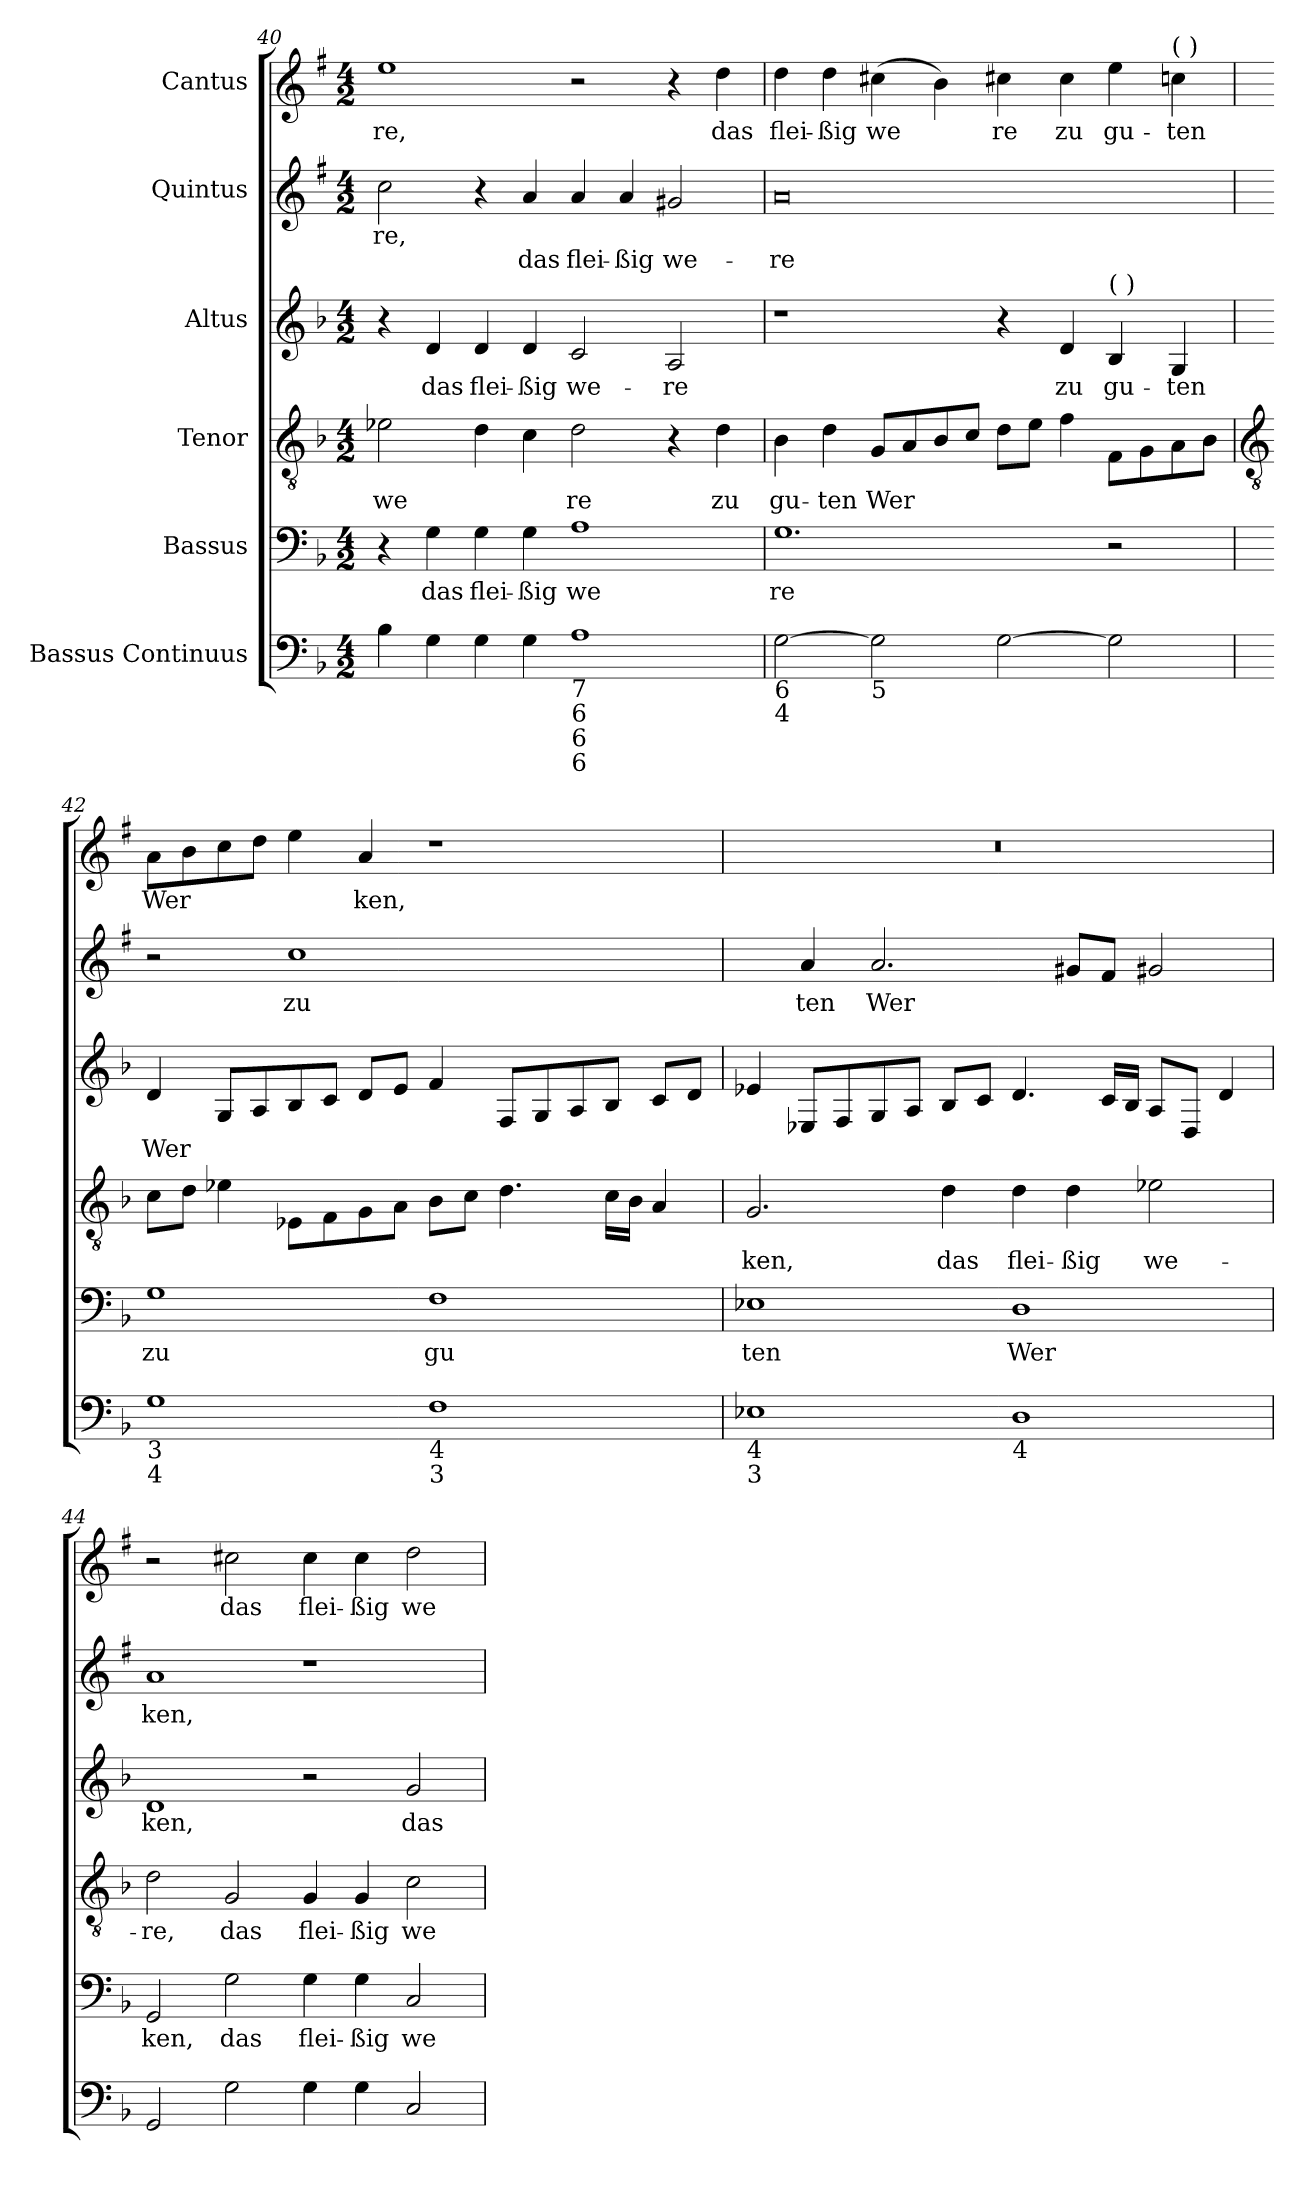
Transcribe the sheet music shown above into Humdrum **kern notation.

**kern	**kern	**text	**kern	**text	**kern	**text	**kern	**text	**text	**kern	**text
*part6	*part5	*part5	*part4	*part4	*part3	*part3	*part2	*part2	*part2	*part1	*part1
*staff6	*staff5	*staff5	*staff4	*staff4	*staff3	*staff3	*staff2	*staff2	*staff2	*staff1	*staff1
*I"Bassus Continuus	*I"Bassus	*	*I"Tenor	*	*I"Altus	*	*I"Quintus	*	*	*I"Cantus	*
!!LO:LB:g=z
*clefF4	*clefF4	*	*clefGv2	*	*clefG2	*	*clefG2	*	*	*clefG2	*
*	*	*	*	*	*	*	*ITrd1c2	*	*	*ITrd1c2	*
*k[b-]	*k[b-]	*	*k[b-]	*	*k[b-]	*	*k[b-]	*	*	*k[b-]	*
*F:	*F:	*	*F:	*	*F:	*	*F:	*	*	*F:	*
*M4/2	*M4/2	*	*M4/2	*	*M4/2	*	*M4/2	*	*	*M4/2	*
=40	=40	=40	=40	=40	=40	=40	=40	=40	=40	=40	=40
!	!	!	!	!LO:LY:b	!	!	!	!LO:LY:b	!	!	!LO:LY:b
4B-	4r	.	2e-X	we	4r	.	2b-	-re,	.	1dd	re,
!	!	!LO:LY:b	!	!	!	!LO:LY:b	!	!	!	!	!
4G	4G	das	.	.	4d	das	.	.	.	.	.
!	!	!LO:LY:b	!	!	!	!LO:LY:b	!	!	!	!	!
4G	4G	flei-	4d	.	4d	flei-	4r	.	.	.	.
!	!	!LO:LY:b	!	!	!	!LO:LY:b	!	!	!LO:LY:b	!	!
4G	4G	-ßig	4c	.	4d	-ßig	4g	.	das	.	.
!LO:TX:b:t=7	!	!	!	!	!	!	!	!	!	!	!
!LO:TX:b:t=6	!	!	!	!	!	!	!	!	!	!	!
!LO:TX:b:t=6	!	!	!	!	!	!	!	!	!	!	!
!LO:TX:b:t=6	!	!	!	!	!	!	!	!	!	!	!
!	!	!LO:LY:b	!	!LO:LY:b	!	!LO:LY:b	!	!	!LO:LY:b	!	!
1A	1A	we	2d	re	2c	we-	4g	.	flei-	2r	.
!	!	!	!	!	!	!	!	!	!LO:LY:b	!	!
.	.	.	.	.	.	.	4g	.	-ßig	.	.
!	!	!	!	!	!	!LO:LY:b	!	!	!LO:LY:b	!	!
.	.	.	4r	.	2A	-re	2f#X	.	we-	4r	.
!	!	!	!	!LO:LY:b	!	!	!	!	!	!	!LO:LY:b
.	.	.	4d	zu	.	.	.	.	.	4cc	das
=41	=41	=41	=41	=41	=41	=41	=41	=41	=41	=41	=41
!LO:TX:b:t=6\n4	!	!	!	!	!	!	!	!	!	!	!
!	!	!LO:LY:b	!	!LO:LY:b	!	!	!	!	!LO:LY:b	!	!LO:LY:b
[2G	1.G	re	4B-	gu-	1r	.	0g	.	-re	4cc	flei-
!	!	!	!	!LO:LY:b	!	!	!	!	!	!	!LO:LY:b
.	.	.	4d	-ten	.	.	.	.	.	4cc	-ßig
!LO:TX:b:t=5	!	!	!	!	!	!	!	!	!	!	!
!	!	!	!	!LO:LY:b	!	!	!	!	!	!	!LO:LY:b
2G]	.	.	8GL	Wer	.	.	.	.	.	(>4bn	we
.	.	.	8A	.	.	.	.	.	.	.	.
.	.	.	8B-	.	.	.	.	.	.	4a)	.
.	.	.	8cJ	.	.	.	.	.	.	.	.
!	!	!	!	!	!	!	!	!	!	!	!LO:LY:b
[2G	.	.	8dL	.	4r	.	.	.	.	4bn	re
.	.	.	8eJ	.	.	.	.	.	.	.	.
!	!	!	!	!	!	!LO:LY:b	!	!	!	!	!LO:LY:b
.	.	.	4f	.	4d	zu	.	.	.	4b	zu
!	!	!	!	!	!LO:TX:a:t=(  )	!	!	!	!	!	!
!	!	!	!	!	!	!LO:LY:b	!	!	!	!	!LO:LY:b
2G]	2r	.	8F\L	.	4B-	gu-	.	.	.	4dd	gu-
.	.	.	8G\	.	.	.	.	.	.	.	.
!	!	!	!	!	!	!	!	!	!	!LO:TX:a:t=(  )	!
!	!	!	!	!	!	!LO:LY:b	!	!	!	!	!LO:LY:b
.	.	.	8A\	.	4G	-ten	.	.	.	4b-	-ten
.	.	.	8B-\J	.	.	.	.	.	.	.	.
!!LO:LB:g=z
=42	=42	=42	=42	=42	=42	=42	=42	=42	=42	=42	=42
*	*	*	*clefGv2	*	*	*	*	*	*	*	*
!LO:TX:b:t=3	!	!	!	!	!	!	!	!	!	!	!
!LO:TX:b:t=4	!	!	!	!	!	!	!	!	!	!	!
!	!	!LO:LY:b	!	!	!	!LO:LY:b	!	!	!	!	!LO:LY:b
1G	1G	zu	8cL	.	4d	Wer	2r	.	.	8gL	Wer
.	.	.	8dJ	.	.	.	.	.	.	8a	.
.	.	.	4e-X	.	8GL	.	.	.	.	8b-	.
.	.	.	.	.	8A	.	.	.	.	8ccJ	.
!	!	!	!	!	!	!	!	!LO:LY:b	!	!	!
.	.	.	8E-X\L	.	8B-	.	1b-	zu	.	4dd	.
.	.	.	8F\	.	8cJ	.	.	.	.	.	.
!	!	!	!	!	!	!	!	!	!	!	!LO:LY:b
.	.	.	8G\	.	8dL	.	.	.	.	4g	ken,
.	.	.	8A\J	.	8eJ	.	.	.	.	.	.
!LO:TX:b:t=4	!	!	!	!	!	!	!	!	!	!	!
!LO:TX:b:t=3	!	!	!	!	!	!	!	!	!	!	!
!	!	!LO:LY:b	!	!	!	!	!	!	!	!	!
1F	1F	gu	8B-L	.	4f	.	.	.	.	1r	.
.	.	.	8cJ	.	.	.	.	.	.	.	.
.	.	.	4.d	.	8FL	.	.	.	.	.	.
.	.	.	.	.	8G	.	.	.	.	.	.
!	!	!	!	!	!	!	!	!LO:LY:b	!	!	!
.	.	.	.	.	8A	.	[2ayy	gu	.	.	.
.	.	.	16cLL	.	8B-J	.	.	.	.	.	.
.	.	.	16B-JJ	.	.	.	.	.	.	.	.
.	.	.	4A	.	8cL	.	.	.	.	.	.
.	.	.	.	.	8dJ	.	.	.	.	.	.
!!LO:LB:g=z
=43	=43	=43	=43	=43	=43	=43	=43	=43	=43	=43	=43
!LO:TX:b:t=4	!	!	!	!	!	!	!	!	!	!	!
!LO:TX:b:t=3	!	!	!	!	!	!	!	!	!	!	!
!	!	!LO:LY:b	!	!LO:LY:b	!	!	!	!	!	!	!
1E-X	1E-X	ten	2.G	ken,	4e-X	.	4ayy]	.	.	0r	.
!	!	!	!	!	!	!	!	!LO:LY:b	!	!	!
.	.	.	.	.	8E-XL	.	4g	ten	.	.	.
.	.	.	.	.	8F	.	.	.	.	.	.
!	!	!	!	!	!	!	!	!LO:LY:b	!	!	!
.	.	.	.	.	8G	.	2.g	Wer	.	.	.
.	.	.	.	.	8AJ	.	.	.	.	.	.
!	!	!	!	!LO:LY:b	!	!	!	!	!	!	!
.	.	.	4d	das	8B-L	.	.	.	.	.	.
.	.	.	.	.	8cJ	.	.	.	.	.	.
!LO:TX:b:t=4	!	!	!	!	!	!	!	!	!	!	!
!	!	!LO:LY:b	!	!LO:LY:b	!	!	!	!	!	!	!
1D	1D	Wer	4d	flei-	4.d	.	.	.	.	.	.
!	!	!	!	!LO:LY:b	!	!	!	!	!	!	!
.	.	.	4d	-ßig	.	.	8f#XL	.	.	.	.
.	.	.	.	.	16cLL	.	8eJ	.	.	.	.
.	.	.	.	.	16B-JJ	.	.	.	.	.	.
!	!	!	!	!LO:LY:b	!	!	!	!	!	!	!
.	.	.	2e-X	we-	8AL	.	2f#X	.	.	.	.
.	.	.	.	.	8DJ	.	.	.	.	.	.
.	.	.	.	.	4d	.	.	.	.	.	.
=44	=44	=44	=44	=44	=44	=44	=44	=44	=44	=44	=44
!	!	!LO:LY:b	!	!LO:LY:b	!	!LO:LY:b	!	!LO:LY:b	!	!	!
2GG	2GG	ken,	2d	-re,	1d	ken,	1g	ken,	.	2r	.
!	!	!LO:LY:b	!	!LO:LY:b	!	!	!	!	!	!	!LO:LY:b
2G	2G	das	2G	das	.	.	.	.	.	2bn	das
!	!	!LO:LY:b	!	!LO:LY:b	!	!	!	!	!	!	!LO:LY:b
4G	4G	flei-	4G	flei-	2r	.	1r	.	.	4b	flei-
!	!	!LO:LY:b	!	!LO:LY:b	!	!	!	!	!	!	!LO:LY:b
4G	4G	-ßig	4G	-ßig	.	.	.	.	.	4b	-ßig
!	!	!LO:LY:b	!	!LO:LY:b	!	!LO:LY:b	!	!	!	!	!LO:LY:b
2C	2C	we-	2c	we-	2g	das	.	.	.	2cc	we-
=	=	=	=	=	=	=	=	=	=	=	=
*-	*-	*-	*-	*-	*-	*-	*-	*-	*-	*-	*-
